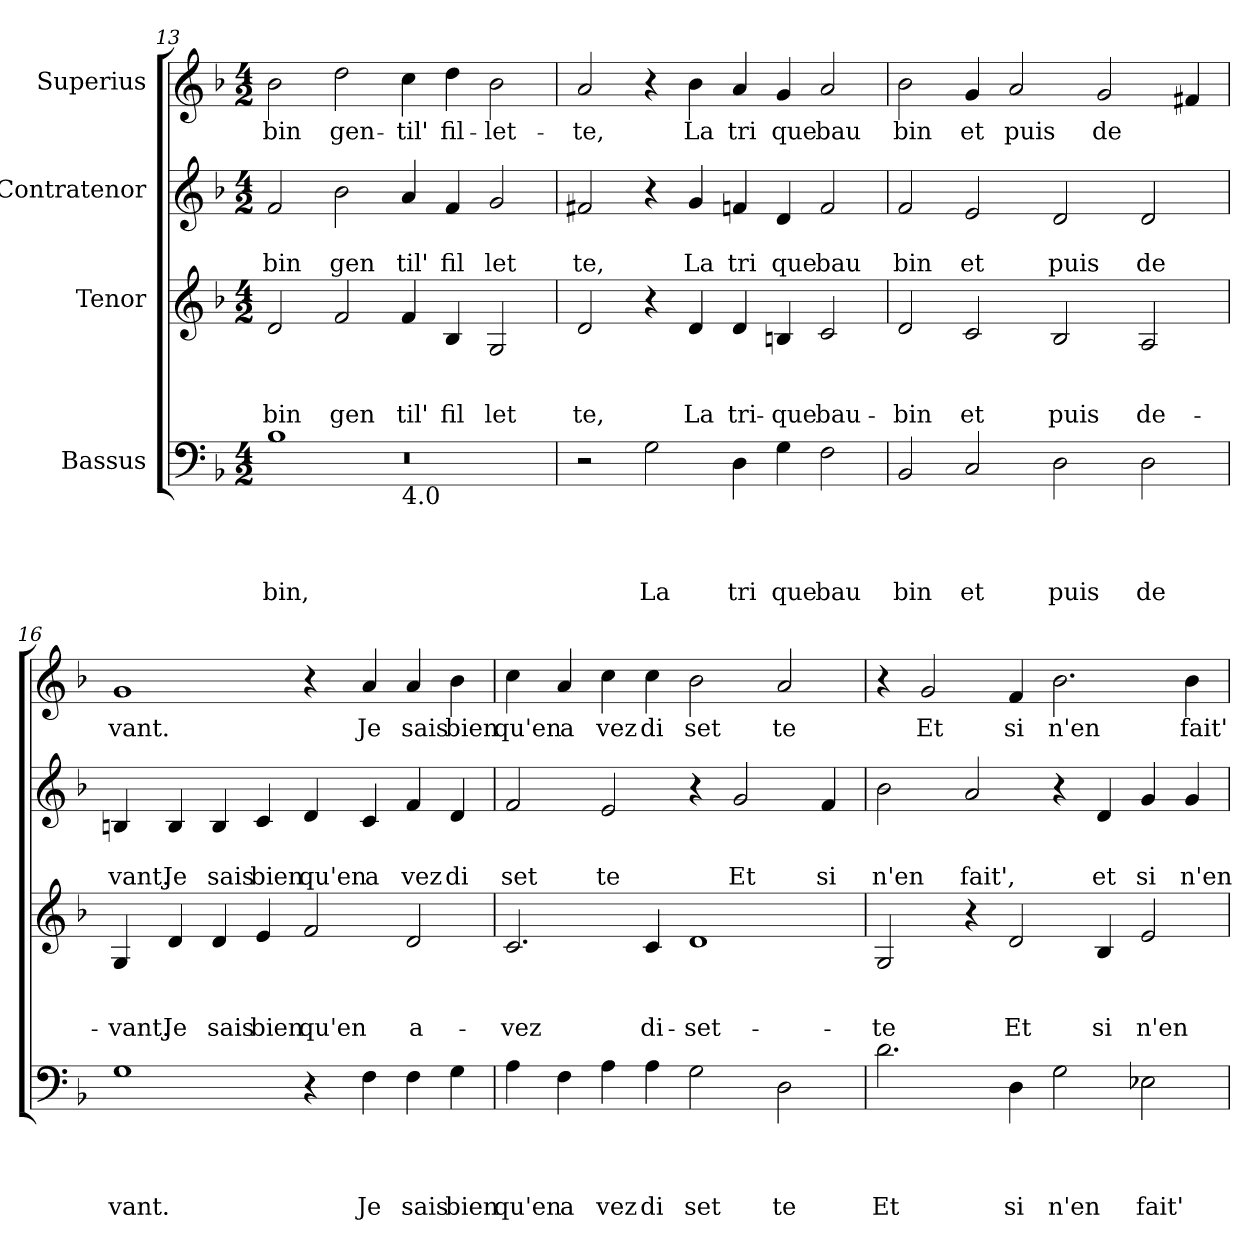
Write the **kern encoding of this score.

**kern	**text	**text	**text	**text	**kern	**text	**text	**text	**kern	**text	**text	**kern	**text
*part4	*part4	*part4	*part4	*part4	*part3	*part3	*part3	*part3	*part2	*part2	*part2	*part1	*part1
*staff4	*staff4	*staff4	*staff4	*staff4	*staff3	*staff3	*staff3	*staff3	*staff2	*staff2	*staff2	*staff1	*staff1
*I"Bassus	*	*	*	*	*I"Tenor	*	*	*	*I"Contratenor	*	*	*I"Superius	*
*clefF4	*	*	*	*	*clefG2	*	*	*	*clefG2	*	*	*clefG2	*
*k[b-]	*	*	*	*	*k[b-]	*	*	*	*k[b-]	*	*	*k[b-]	*
*F:	*	*	*	*	*F:	*	*	*	*F:	*	*	*F:	*
*M4/2	*	*	*	*	*M4/2	*	*	*	*M4/2	*	*	*M4/2	*
=13	=13	=13	=13	=13	=13	=13	=13	=13	=13	=13	=13	=13	=13
*^	*	*	*	*	*	*	*	*	*	*	*	*	*
*	*^	*	*	*	*	*	*	*	*	*	*	*	*	*
!	!	!LO:N:vis=1	!	!	!	!LO:LY:b	!	!	!	!LO:LY:b	!	!	!LO:LY:b	!	!LO:LY:b
0ryy	1B-	0r	.	.	.	bin,	2d/	.	.	bin	2f/	.	bin	2b-\	-bin
!	!	!	!	!	!	!	!	!	!	!LO:LY:b	!	!	!LO:LY:b	!	!LO:LY:b
.	.	.	.	.	.	.	2f/	.	.	gen	2b-\	.	gen	2dd\	gen-
!	!LO:TX:b:t=4.0	!	!	!	!	!	!	!	!	!	!	!	!	!	!
!	!	!	!	!	!	!	!	!	!	!LO:LY:b	!	!	!LO:LY:b	!	!LO:LY:b
.	1ryy	.	.	.	.	.	4f/	.	.	til'	4a/	.	til'	4cc\	-til'
!	!	!	!	!	!	!	!	!	!	!LO:LY:b	!	!	!LO:LY:b	!	!LO:LY:b
.	.	.	.	.	.	.	4B-/	.	.	fil	4f/	.	fil	4dd\	fil-
!	!	!	!	!	!	!	!	!	!	!LO:LY:b	!	!	!LO:LY:b	!	!LO:LY:b
.	.	.	.	.	.	.	2G/	.	.	let	2g/	.	let	2b-\	-let-
*v	*v	*v	*	*	*	*	*	*	*	*	*	*	*	*	*
!!LO:PB:g=z
=14	=14	=14	=14	=14	=14	=14	=14	=14	=14	=14	=14	=14	=14
!	!	!	!	!	!	!	!	!LO:LY:b	!	!	!LO:LY:b	!	!LO:LY:b
2r	.	.	.	.	2d/	.	.	te,	2f#X/	.	te,	2a/	-te,
!	!	!	!	!LO:LY:b	!	!	!	!	!	!	!	!	!
2G\	.	.	.	La	4r	.	.	.	4r	.	.	4r	.
!	!	!	!	!	!	!	!	!LO:LY:b	!	!	!LO:LY:b	!	!LO:LY:b
.	.	.	.	.	4d/	.	.	La	4g/	.	La	4b-\	La
!	!	!	!	!LO:LY:b	!	!	!	!LO:LY:b	!	!	!LO:LY:b	!	!LO:LY:b
4D\	.	.	.	tri	4d/	.	.	tri-	4fn/	.	tri	4a/	tri
!	!	!	!	!LO:LY:b	!	!	!	!LO:LY:b	!	!	!LO:LY:b	!	!LO:LY:b
4G\	.	.	.	que	4Bn/	.	.	-que	4d/	.	que	4g/	que
!	!	!	!	!LO:LY:b	!	!	!	!LO:LY:b	!	!	!LO:LY:b	!	!LO:LY:b
2F\	.	.	.	bau	2c/	.	.	bau-	2f/	.	bau	2a/	bau
=15	=15	=15	=15	=15	=15	=15	=15	=15	=15	=15	=15	=15	=15
!	!	!	!	!LO:LY:b	!	!	!	!LO:LY:b	!	!	!LO:LY:b	!	!LO:LY:b
2BB-/	.	.	.	bin	2d/	.	.	-bin	2f/	.	bin	2b-\	bin
!	!	!	!	!LO:LY:b	!	!	!	!LO:LY:b	!	!	!LO:LY:b	!	!LO:LY:b
2C/	.	.	.	et	2c/	.	.	et	2e/	.	et	4g/	et
!	!	!	!	!	!	!	!	!	!	!	!	!	!LO:LY:b
.	.	.	.	.	.	.	.	.	.	.	.	2a/	puis
!	!	!	!	!LO:LY:b	!	!	!	!LO:LY:b	!	!	!LO:LY:b	!	!
2D\	.	.	.	puis	2B-/	.	.	puis	2d/	.	puis	.	.
!	!	!	!	!	!	!	!	!	!	!	!	!	!LO:LY:b
.	.	.	.	.	.	.	.	.	.	.	.	2g/	de
!	!	!	!	!LO:LY:b	!	!	!	!LO:LY:b	!	!	!LO:LY:b	!	!
2D\	.	.	.	de	2A/	.	.	de-	2d/	.	de	.	.
.	.	.	.	.	.	.	.	.	.	.	.	4f#/	.
=16	=16	=16	=16	=16	=16	=16	=16	=16	=16	=16	=16	=16	=16
!	!	!	!	!LO:LY:b	!	!	!	!LO:LY:b	!	!	!LO:LY:b	!	!LO:LY:b
1G	.	.	.	vant.	4G/	.	.	-vant.	4Bn/	.	vant.	1g	vant.
!	!	!	!	!	!	!	!	!LO:LY:b	!	!	!LO:LY:b	!	!
.	.	.	.	.	4d/	.	.	Je	4B/	.	Je	.	.
!	!	!	!	!	!	!	!	!LO:LY:b	!	!	!LO:LY:b	!	!
.	.	.	.	.	4d/	.	.	sais	4B/	.	sais	.	.
!	!	!	!	!	!	!	!	!LO:LY:b	!	!	!LO:LY:b	!	!
.	.	.	.	.	4e/	.	.	bien	4c/	.	bien	.	.
!	!	!	!	!	!	!	!	!LO:LY:b	!	!	!LO:LY:b	!	!
4r	.	.	.	.	2f/	.	.	qu'en	4d/	.	qu'en	4r	.
!	!	!	!	!LO:LY:b	!	!	!	!	!	!	!LO:LY:b	!	!LO:LY:b
4F\	.	.	.	Je	.	.	.	.	4c/	.	a	4a/	Je
!	!	!	!	!LO:LY:b	!	!	!	!LO:LY:b	!	!	!LO:LY:b	!	!LO:LY:b
4F\	.	.	.	sais	2d/	.	.	a-	4f/	.	vez	4a/	sais
!	!	!	!	!LO:LY:b	!	!	!	!	!	!	!LO:LY:b	!	!LO:LY:b
4G\	.	.	.	bien	.	.	.	.	4d/	.	di	4b-\	bien
=17	=17	=17	=17	=17	=17	=17	=17	=17	=17	=17	=17	=17	=17
!	!	!	!	!LO:LY:b	!	!	!	!LO:LY:b	!	!	!LO:LY:b	!	!LO:LY:b
4A\	.	.	.	qu'en	2.c/	.	.	-vez	2f/	.	set	4cc\	qu'en
!	!	!	!	!LO:LY:b	!	!	!	!	!	!	!	!	!LO:LY:b
4F\	.	.	.	a	.	.	.	.	.	.	.	4a/	a
!	!	!	!	!LO:LY:b	!	!	!	!	!	!	!LO:LY:b	!	!LO:LY:b
4A\	.	.	.	vez	.	.	.	.	2e/	.	te	4cc\	vez
!	!	!	!	!LO:LY:b	!	!	!	!LO:LY:b	!	!	!	!	!LO:LY:b
4A\	.	.	.	di	4c/	.	.	di-	.	.	.	4cc\	di
!	!	!	!	!LO:LY:b	!	!	!	!LO:LY:b	!	!	!	!	!LO:LY:b
2G\	.	.	.	set	1d	.	.	-set-	4r	.	.	2b-\	set
!	!	!	!	!	!	!	!	!	!	!	!LO:LY:b	!	!
.	.	.	.	.	.	.	.	.	2g/	.	Et	.	.
!	!	!	!	!LO:LY:b	!	!	!	!	!	!	!	!	!LO:LY:b
2D\	.	.	.	te	.	.	.	.	.	.	.	2a/	te
!	!	!	!	!	!	!	!	!	!	!	!LO:LY:b	!	!
.	.	.	.	.	.	.	.	.	4f/	.	si	.	.
!!LO:LB:g=z
=18	=18	=18	=18	=18	=18	=18	=18	=18	=18	=18	=18	=18	=18
!	!	!	!	!LO:LY:b	!	!	!	!LO:LY:b	!	!	!LO:LY:b	!	!
2.d\	.	.	.	Et	2G/	.	.	-te	2b-\	.	n'en	4r	.
!	!	!	!	!	!	!	!	!	!	!	!	!	!LO:LY:b
.	.	.	.	.	.	.	.	.	.	.	.	2g/	Et
!	!	!	!	!	!	!	!	!	!	!	!LO:LY:b	!	!
.	.	.	.	.	4r	.	.	.	2a/	.	fait',	.	.
!	!	!	!	!LO:LY:b	!	!	!	!LO:LY:b	!	!	!	!	!LO:LY:b
4D\	.	.	.	si	2d/	.	.	Et	.	.	.	4f/	si
!	!	!	!	!LO:LY:b	!	!	!	!	!	!	!	!	!LO:LY:b
2G\	.	.	.	n'en	.	.	.	.	4r	.	.	2.b-\	n'en
!	!	!	!	!	!	!	!	!LO:LY:b	!	!	!LO:LY:b	!	!
.	.	.	.	.	4B-/	.	.	si	4d/	.	et	.	.
!	!	!	!	!LO:LY:b	!	!	!	!LO:LY:b	!	!	!LO:LY:b	!	!
2E-X\	.	.	.	fait'	2e/	.	.	n'en	4g/	.	si	.	.
!	!	!	!	!	!	!	!	!	!	!	!LO:LY:b	!	!LO:LY:b
.	.	.	.	.	.	.	.	.	4g/	.	n'en	4b-\	fait'
=	=	=	=	=	=	=	=	=	=	=	=	=	=
*-	*-	*-	*-	*-	*-	*-	*-	*-	*-	*-	*-	*-	*-
